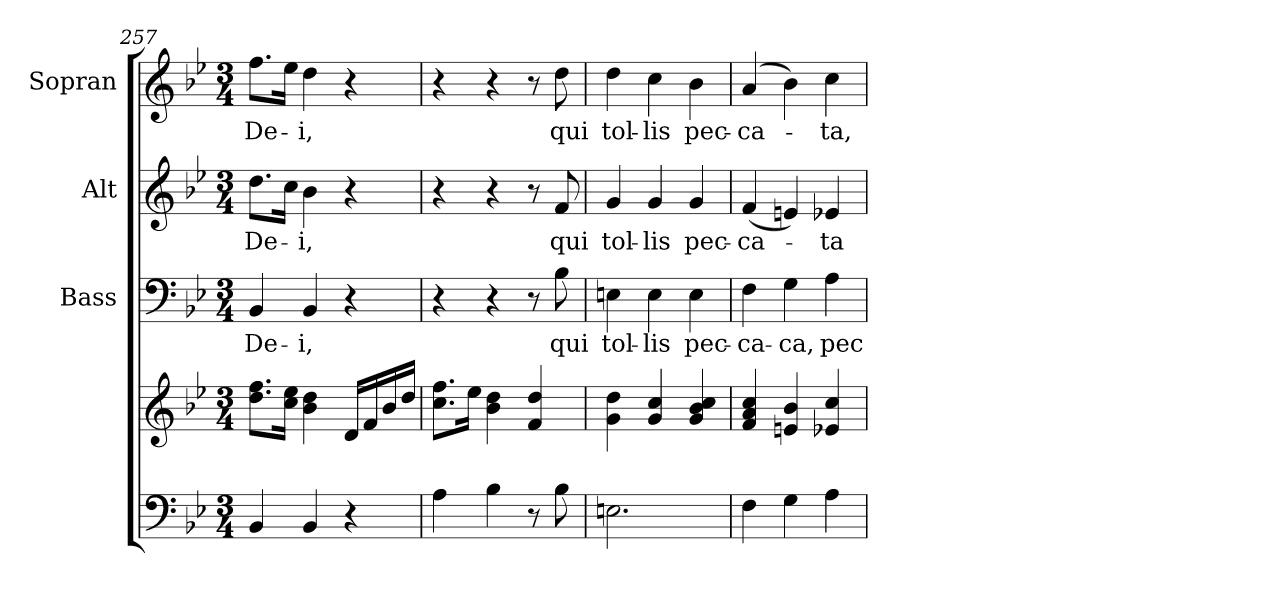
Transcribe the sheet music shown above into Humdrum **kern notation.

**kern	**kern	**kern	**text	**kern	**text	**kern	**text
*part4	*part4	*part3	*part3	*part2	*part2	*part1	*part1
*staff5	*staff4	*staff3	*staff3	*staff2	*staff2	*staff1	*staff1
*	*	*I"Bass	*	*I"Alt	*	*I"Sopran	*
*	*	*I'B.	*	*I'A.	*	*I'S.	*
*clefF4	*clefG2	*clefF4	*	*clefG2	*	*clefG2	*
*k[b-e-]	*k[b-e-]	*k[b-e-]	*	*k[b-e-]	*	*k[b-e-]	*
*B-:	*B-:	*B-:	*	*B-:	*	*B-:	*
*M3/4	*M3/4	*M3/4	*	*M3/4	*	*M3/4	*
=257	=257	=257	=257	=257	=257	=257	=257
!	!	!	!LO:LY:b	!	!LO:LY:b	!	!LO:LY:b
4BB-/	8.dd\ 8.ff\L	4BB-/	De-	8.dd\L	De-	8.ff\L	De-
.	16cc\ 16ee-\Jk	.	.	16cc\Jk	.	16ee-\Jk	.
!	!	!	!LO:LY:b	!	!LO:LY:b	!	!LO:LY:b
4BB-/	4b-\ 4dd\	4BB-/	-i,	4b-\	-i,	4dd\	-i,
4r	16d/LL	4r	.	4r	.	4r	.
.	16f/	.	.	.	.	.	.
.	16b-/	.	.	.	.	.	.
.	16dd/JJ	.	.	.	.	.	.
=258	=258	=258	=258	=258	=258	=258	=258
4A\	8.cc\ 8.ff\L	4r	.	4r	.	4r	.
.	16ee-\Jk	.	.	.	.	.	.
4B-\	4b-\ 4dd\	4r	.	4r	.	4r	.
8r	4f/ 4dd/	8r	.	8r	.	8r	.
!	!	!	!LO:LY:b	!	!LO:LY:b	!	!LO:LY:b
8B-\	.	8B-\	qui	8f/	qui	8dd\	qui
=259	=259	=259	=259	=259	=259	=259	=259
!	!	!	!LO:LY:b	!	!LO:LY:b	!	!LO:LY:b
2.En\	4g\ 4dd\	4En\	tol-	4g/	tol-	4dd\	tol-
!	!	!	!LO:LY:b	!	!LO:LY:b	!	!LO:LY:b
.	4g/ 4cc/	4E\	-lis	4g/	-lis	4cc\	-lis
!	!	!	!LO:LY:b	!	!LO:LY:b	!	!LO:LY:b
.	4g/ 4b-/ 4cc/	4E\	pec-	4g/	pec-	4b-\	pec-
!!LO:PB:g=z
=260	=260	=260	=260	=260	=260	=260	=260
!	!	!	!LO:LY:b	!	!LO:LY:b	!	!LO:LY:b
4F\	4f/ 4a/ 4cc/	4F\	-ca-	(<4f/	-ca-	(4a/	-ca-
!	!	!	!LO:LY:b	!	!	!	!
4G\	4en/ 4b-/	4G\	-ca,	4en/)	.	4b-\)	.
!	!	!	!LO:LY:b	!	!LO:LY:b	!	!LO:LY:b
4A\	4e-X/ 4cc/	4A\	pec-	4e-X/	-ta	4cc\	-ta,
=	=	=	=	=	=	=	=
*-	*-	*-	*-	*-	*-	*-	*-
